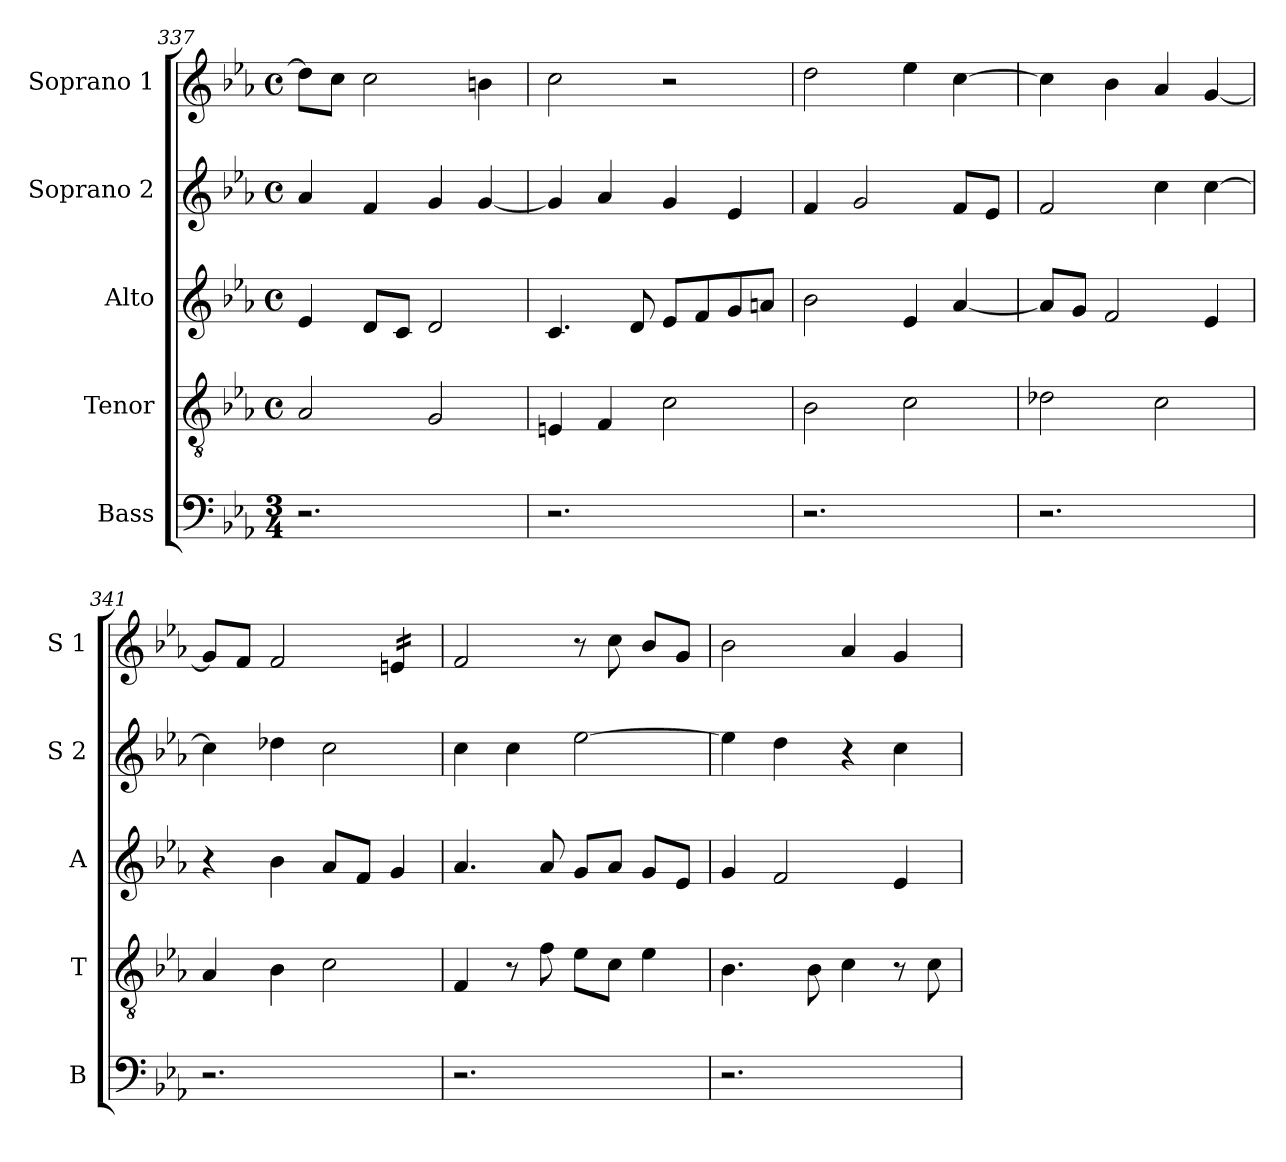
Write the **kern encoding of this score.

**kern	**kern	**kern	**kern	**kern
*part5	*part4	*part3	*part2	*part1
*staff5	*staff4	*staff3	*staff2	*staff1
*I"Bass	*I"Tenor	*I"Alto	*I"Soprano 2	*I"Soprano 1
*I'B	*I'T	*I'A	*I'S 2	*I'S 1
!!LO:LB:g=z
*clefF4	*clefGv2	*clefG2	*clefG2	*clefG2
*k[b-e-a-]	*k[b-e-a-]	*k[b-e-a-]	*k[b-e-a-]	*k[b-e-a-]
*E-:	*E-:	*E-:	*E-:	*E-:
*M3/4	*M4/4	*M4/4	*M4/4	*M4/4
*	*met(c)	*met(c)	*met(c)	*met(c)
=337	=337	=337	=337	=337
2.r	2A-/	4e-/	4a-/	8dd\L]
.	.	.	.	8cc\J
.	.	8d/L	4f/	2cc\
.	.	8c/J	.	.
.	2G/	2d/	4g/	.
4ryy	.	.	[<4g/	4bn\
=338	=338	=338	=338	=338
2.r	4En/	4.c/	4g/]	2cc\
.	4F/	.	4a-/	.
.	.	8d/	.	.
.	2c\	8e-/L	4g/	2r
.	.	8f/	.	.
4ryy	.	8g/	4e-/	.
.	.	8an/J	.	.
=339	=339	=339	=339	=339
2.r	2B-\	2b-\	4f/	2dd\
.	.	.	2g/	.
.	2c\	4e-/	.	4ee-\
4ryy	.	[<4a-/	8f/L	[>4cc\
.	.	.	8e-/J	.
=340	=340	=340	=340	=340
2.r	2d-X\	8a-/L]	2f/	4cc\]
.	.	8g/J	.	.
.	.	2f/	.	4b-\
.	2c\	.	4cc\	4a-/
4ryy	.	4e-/	[>4cc\	[<4g/
=341	=341	=341	=341	=341
2.r	4A-/	4r	4cc\]	8g/L]
.	.	.	.	8f/J
.	4B-\	4b-\	4dd-X\	2f/
.	2c\	8a-/L	2cc\	.
.	.	8f/J	.	.
*	*	*	*	*tremolo
4ryy	.	4g/	.	16en/LL
.	.	.	.	16en/
.	.	.	.	16en/
.	.	.	.	16en/JJ
*	*	*	*	*Xtremolo
!!LO:LB:g=z
=342	=342	=342	=342	=342
2.r	4F/	4.a-/	4cc\	2f/
.	8r	.	4cc\	.
.	8f\	8a-/	.	.
.	8e-\L	8g/L	[>2ee-\	8r
.	8c\J	8a-/J	.	8cc\
4ryy	4e-\	8g/L	.	8b-/L
.	.	8e-/J	.	8g/J
=343	=343	=343	=343	=343
2.r	4.B-\	4g/	4ee-\]	2b-\
.	.	2f/	4dd\	.
.	8B-\	.	.	.
.	4c\	.	4r	4a-/
4ryy	8r	4e-/	4cc\	4g/
.	8c\	.	.	.
=	=	=	=	=
*-	*-	*-	*-	*-
